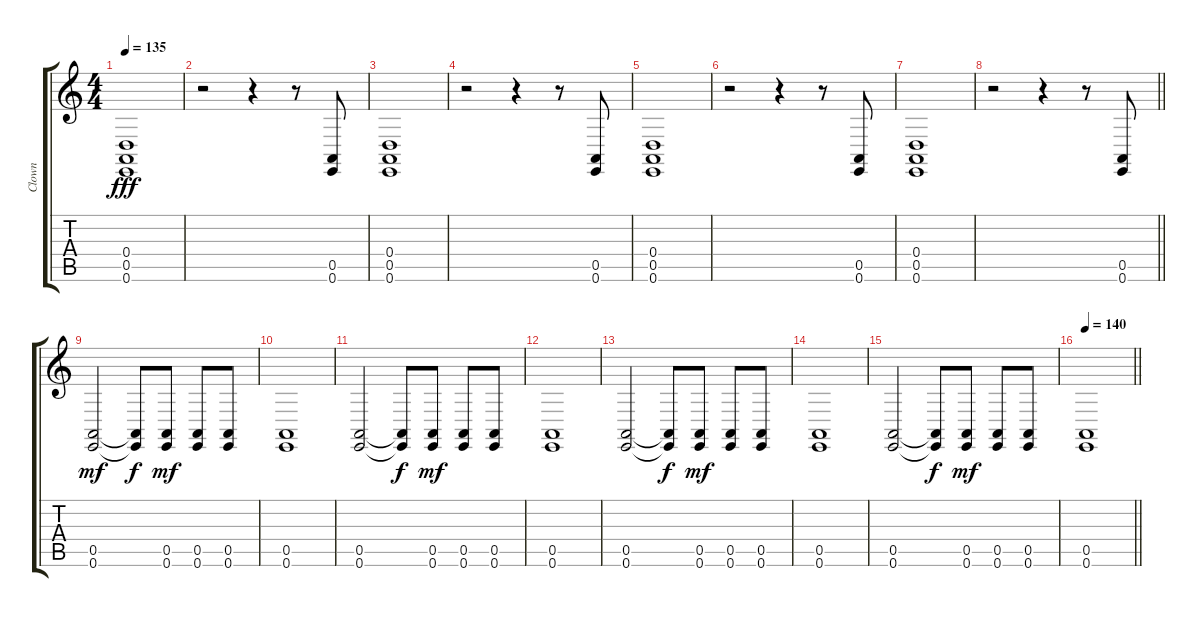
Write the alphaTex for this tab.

\track ("Clown" "Clown") {instrument melodictom}
\staff {score tabs}
\tuning (E4 B3 G3 D3 A2 E2) {hide}
\ts (4 4)
\section ("" "")
\tempo 135
\clef g2
\ks c
(0.4 0.5 0.6).1{dy fff} |
r.2 r.4 r.8 (0.5 0.6).8 |
(0.4 0.5 0.6).1 |
r.2 r.4 r.8 (0.5 0.6).8 |
(0.4 0.5 0.6).1 |
r.2 r.4 r.8 (0.5 0.6).8 |
(0.4 0.5 0.6).1 |
\barLineRight lightlight
r.2 r.4 r.8 (0.5 0.6).8 |
(0.5 0.6).2{dy mf} (0.5{t} 0.6{t}).8{dy f} (0.5 0.6).8{dy mf} (0.5 0.6).8 (0.5 0.6).8 |
(0.5 0.6).1 |
(0.5 0.6).2 (0.5{t} 0.6{t}).8{dy f} (0.5 0.6).8{dy mf} (0.5 0.6).8 (0.5 0.6).8 |
(0.5 0.6).1 |
(0.5 0.6).2 (0.5{t} 0.6{t}).8{dy f} (0.5 0.6).8{dy mf} (0.5 0.6).8 (0.5 0.6).8 |
(0.5 0.6).1 |
(0.5 0.6).2 (0.5{t} 0.6{t}).8{dy f} (0.5 0.6).8{dy mf} (0.5 0.6).8 (0.5 0.6).8 |
\tempo 135
\tempo 140
\barLineRight lightlight
(0.5 0.6).1
